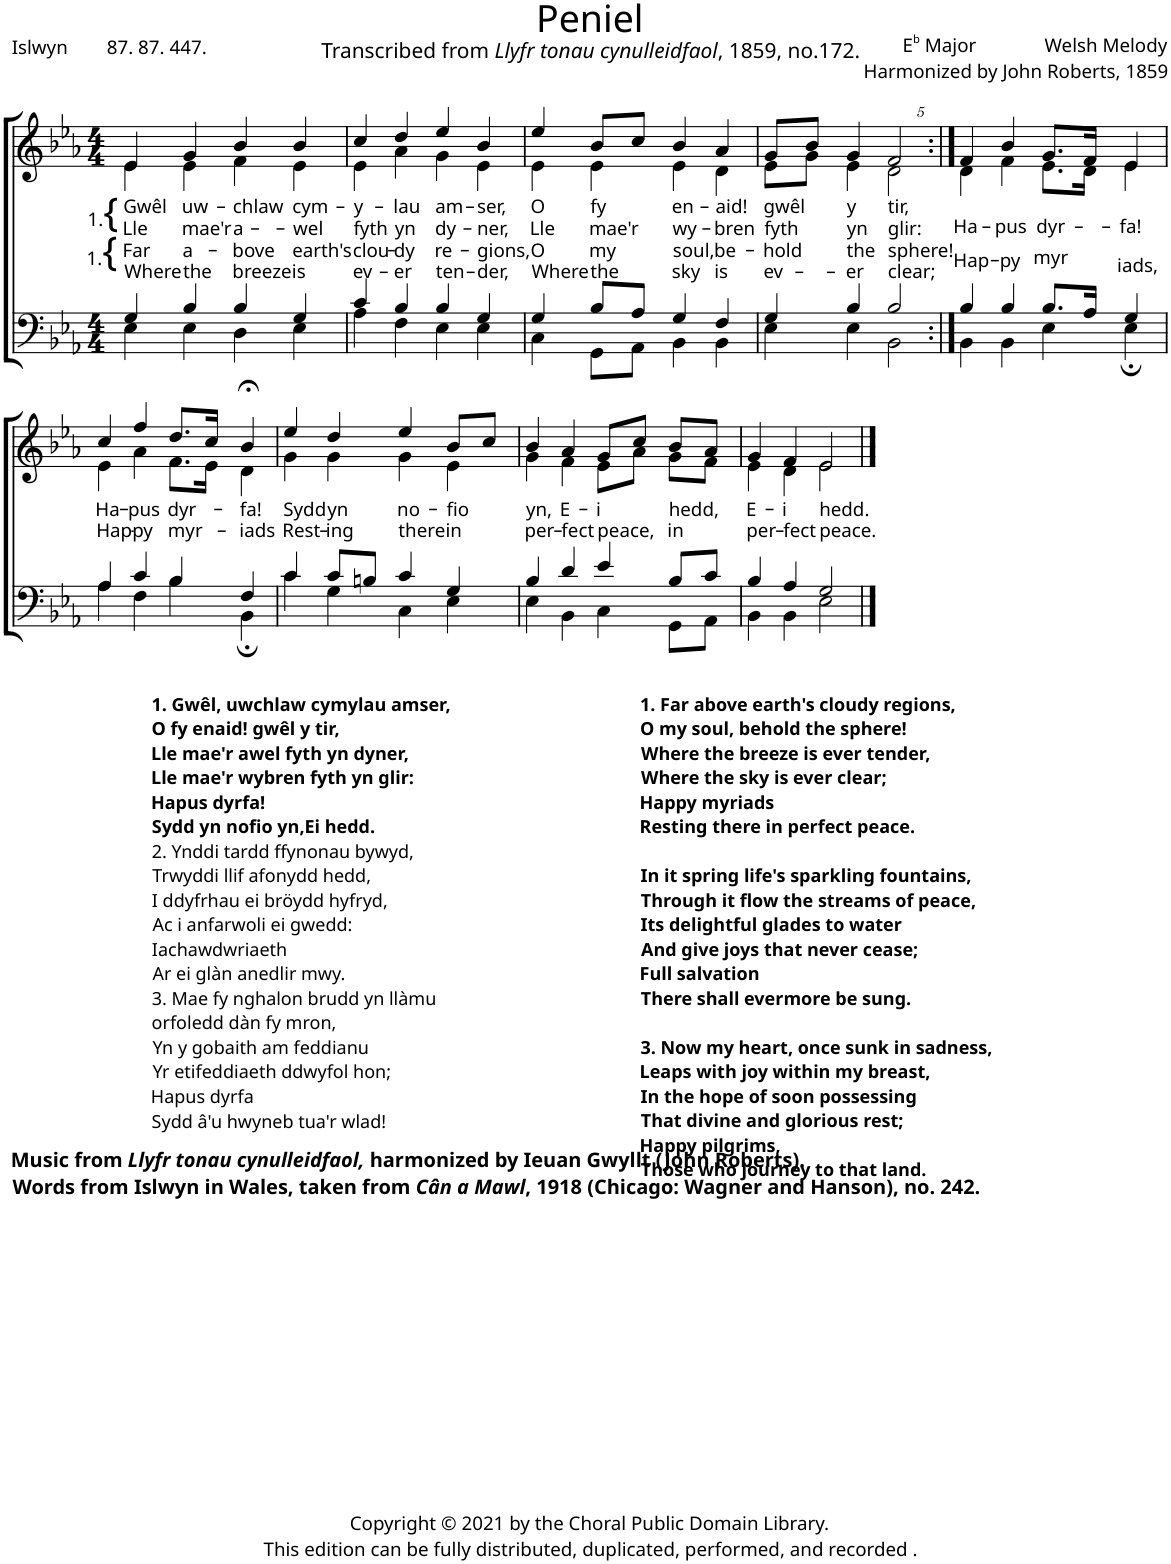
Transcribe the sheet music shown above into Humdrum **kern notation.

**kern	**kern	**text	**text	**text	**text
*part2	*part1	*part1	*part1	*part1	*part1
*staff2	*staff1	*staff1	*staff1	*staff1	*staff1
*I"Bass	*I"Soprano	*	*	*	*
*clefF4	*clefG2	*	*	*	*
*k[b-e-a-]	*k[b-e-a-]	*	*	*	*
*M4/4	*M4/4	*	*	*	*
=1	=1	=1	=1	=1	=1
*^	*	*	*	*	*
!	!	!LO:TX:b:t=1.	!	!	!	!
!	!	!LO:TX:b:t={	!	!	!	!
!	!	!LO:TX:b:t=1.	!	!	!	!
!	!	!LO:TX:b:t={	!	!	!	!
!	!	!	!LO:LY:b	!LO:LY:b	!LO:LY:b	!LO:LY:b
*	*	*^	*	*	*	*
4G/	4E-\	4e-/	4e-\	Gwêl	Lle	Far	Where
!	!	!	!	!LO:LY:b	!LO:LY:b	!LO:LY:b	!LO:LY:b
4B-/	4E-\	4g/	4e-\	uw-	mae'r	a-	the
!	!	!	!	!LO:LY:b	!LO:LY:b	!LO:LY:b	!LO:LY:b
4B-/	4D\	4b-/	4f\	-chlaw	a-	-bove	breeze
!	!	!	!	!LO:LY:b	!LO:LY:b	!LO:LY:b	!LO:LY:b
4G/	4E-\	4b-/	4e-\	cym-	-wel	earth's	is
=2	=2	=2	=2	=2	=2	=2	=2
!	!	!	!	!LO:LY:b	!LO:LY:b	!LO:LY:b	!LO:LY:b
4c/	4A-\	4cc/	4e-\	-y-	fyth	clou-	ev-
!	!	!	!	!LO:LY:b	!LO:LY:b	!LO:LY:b	!LO:LY:b
4B-/	4F\	4dd/	4a-\	-lau	yn	-dy	-er
!	!	!	!	!LO:LY:b	!LO:LY:b	!LO:LY:b	!LO:LY:b
4B-/	4E-\	4ee-/	4g\	am-	dy-	re-	ten-
!	!	!	!	!LO:LY:b	!LO:LY:b	!LO:LY:b	!LO:LY:b
4G/	4E-\	4b-/	4e-\	-ser,	-ner,	-gions,	-der,
=3	=3	=3	=3	=3	=3	=3	=3
!	!	!	!	!LO:LY:b	!LO:LY:b	!LO:LY:b	!LO:LY:b
4G/	4C\	4ee-/	4e-\	O	Lle	O	Where
!	!	!	!	!LO:LY:b	!LO:LY:b	!LO:LY:b	!LO:LY:b
8B-/L	8GG\L	8b-/L	4e-\	fy	mae'r	my	the
8A-/J	8AA-\J	8cc/J	.	.	.	.	.
!	!	!	!	!LO:LY:b	!LO:LY:b	!LO:LY:b	!LO:LY:b
4G/	4BB-\	4b-/	4e-\	en-	wy-	soul,	sky
!	!	!	!	!LO:LY:b	!LO:LY:b	!LO:LY:b	!LO:LY:b
4F/	4BB-\	4a-/	4d\	-aid!	-bren	be-	is
=4	=4	=4	=4	=4	=4	=4	=4
!	!	!	!	!LO:LY:b	!LO:LY:b	!LO:LY:b	!LO:LY:b
4G/	4E-\	8g/L	8e-\L	gwêl	fyth	-hold	ev-
.	.	8b-/J	8g\J	.	.	.	.
!	!	!	!	!LO:LY:b	!LO:LY:b	!LO:LY:b	!LO:LY:b
4B-/	4E-\	4g/	4e-\	y	yn	the	-er
!	!	!	!	!LO:LY:b	!LO:LY:b	!LO:LY:b	!LO:LY:b
2B-/	2BB-\	2f/	2d\	tir,	glir:	sphere!	clear;
=5:|!	=5:|!	=5:|!	=5:|!	=5:|!	=5:|!	=5:|!	=5:|!
!	!	!	!	!LO:LY:b	!	!LO:LY:b	!
4B-/	4BB-\	4f/	4d\	Ha-	.	Hap-	.
!	!	!	!	!LO:LY:b	!	!LO:LY:b	!
4B-/	4BB-\	4b-/	4f\	-pus	.	-py	.
!	!	!	!	!LO:LY:b	!	!LO:LY:b	!
8.B-/L	4E-\	8.g/L	8.e-\L	dyr-	.	myr-	.
16A-/Jk	.	16f/Jk	16d\Jk	.	.	.	.
!	!	!	!	!LO:LY:b	!LO:LY:b	!	!
4G;/	4E-\	4e-/	4e-\	-fa!	-iads,	.	.
!!LO:LB:g=z	!!
=6	=6	=6	=6	=6	=6	=6	=6
!	!	!	!	!LO:LY:b	!LO:LY:b	!	!
4A-/	4A-\	4cc/	4e-\	Ha-	Hap-	.	.
!	!	!	!	!LO:LY:b	!LO:LY:b	!	!
4c/	4F\	4ff/	4a-\	-pus	-py	.	.
!	!	!	!	!LO:LY:b	!LO:LY:b	!	!
4B-/	4B-\	8.dd/L	8.f\L	dyr-	myr-	.	.
.	.	16cc/Jk	16e-\Jk	.	.	.	.
!	!	!	!	!LO:LY:b	!LO:LY:b	!	!
4F;/	4BB-\	4b-;</	4d\	-fa!	-iads	.	.
=7	=7	=7	=7	=7	=7	=7	=7
!	!	!	!	!LO:LY:b	!LO:LY:b	!	!
4c/	4c\	4ee-/	4g\	Sydd	Rest-	.	.
!	!	!	!	!LO:LY:b	!LO:LY:b	!	!
8c/L	4G\	4dd/	4g\	yn	-ing	.	.
8Bn/J	.	.	.	.	.	.	.
!	!	!	!	!LO:LY:b	!LO:LY:b	!	!
4c/	4C\	4ee-/	4g\	no-	there	.	.
!	!	!	!	!LO:LY:b	!LO:LY:b	!	!
4G/	4E-\	8b-/L	4e-\	-fio	in	.	.
.	.	8cc/J	.	.	.	.	.
=8	=8	=8	=8	=8	=8	=8	=8
!	!	!	!	!LO:LY:b	!LO:LY:b	!	!
4B-/	4E-\	4b-/	4g\	yn,	per-	.	.
!	!	!	!	!LO:LY:b	!LO:LY:b	!	!
4d/	4BB-\	4a-/	4f\	E-	-fect	.	.
!	!	!	!	!LO:LY:b	!LO:LY:b	!	!
4e-/	4C\	8g/L	8e-\L	-i	peace,	.	.
.	.	8cc/J	8a-\J	.	.	.	.
!	!	!	!	!LO:LY:b	!LO:LY:b	!	!
8B-/L	8GG\L	8b-/L	8g\L	hedd,	in	.	.
8c/J	8AA-\J	8a-/J	8f\J	.	.	.	.
=9	=9	=9	=9	=9	=9	=9	=9
!	!	!	!	!LO:LY:b	!LO:LY:b	!	!
4B-/	4BB-\	4g/	4e-\	E-	per-	.	.
!	!	!	!	!LO:LY:b	!LO:LY:b	!	!
4A-/	4BB-\	4f/	4d\	-i	-fect	.	.
!	!	!	!	!LO:LY:b	!LO:LY:b	!	!
2G/	2E-\	2e-/	2e-\	hedd.	peace.	.	.
*v	*v	*	*	*	*	*	*
*	*v	*v	*	*	*	*
==	==	==	==	==	==
*-	*-	*-	*-	*-	*-
